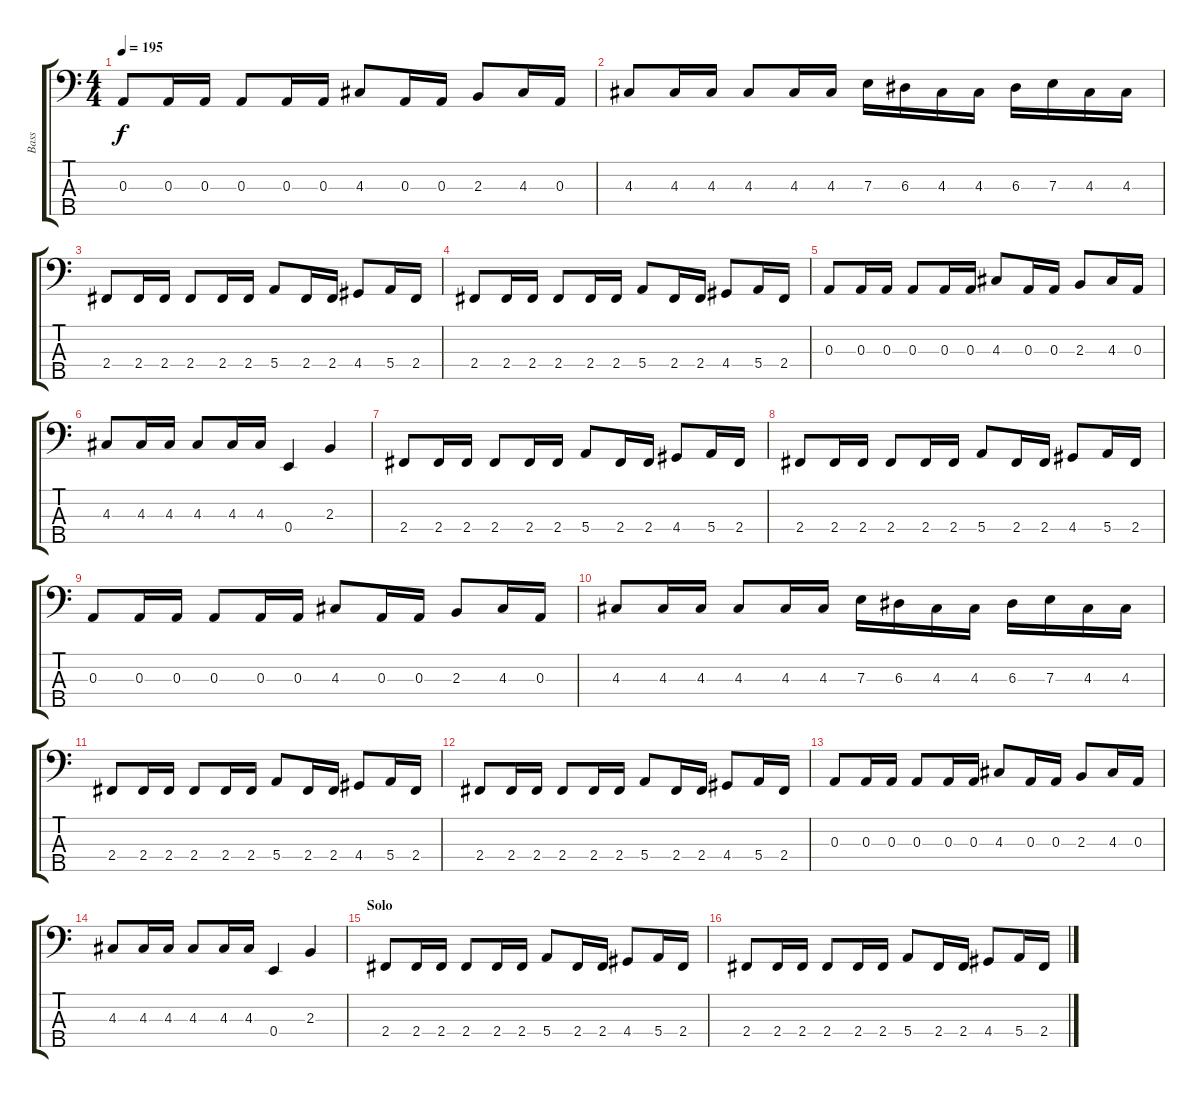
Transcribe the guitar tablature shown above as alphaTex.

\track ("Bass" "Bass") {instrument electricbasspick}
\staff {score tabs}
\tuning (G2 D2 A1 E1 B0) {hide}
\ts (4 4)
\tempo 195
\clef f4
\ks c
0.3.8{dy f} 0.3.16 0.3.16 0.3.8 0.3.16 0.3.16 4.3.8 0.3.16 0.3.16 2.3.8 4.3.16 0.3.16 |
4.3.8 4.3.16 4.3.16 4.3.8 4.3.16 4.3.16 7.3.16 6.3.16 4.3.16 4.3.16 6.3.16 7.3.16 4.3.16 4.3.16 |
2.4.8 2.4.16 2.4.16 2.4.8 2.4.16 2.4.16 5.4.8 2.4.16 2.4.16 4.4.8 5.4.16 2.4.16 |
2.4.8 2.4.16 2.4.16 2.4.8 2.4.16 2.4.16 5.4.8 2.4.16 2.4.16 4.4.8 5.4.16 2.4.16 |
0.3.8 0.3.16 0.3.16 0.3.8 0.3.16 0.3.16 4.3.8 0.3.16 0.3.16 2.3.8 4.3.16 0.3.16 |
4.3.8 4.3.16 4.3.16 4.3.8 4.3.16 4.3.16 0.4.4 2.3.4 |
2.4.8 2.4.16 2.4.16 2.4.8 2.4.16 2.4.16 5.4.8 2.4.16 2.4.16 4.4.8 5.4.16 2.4.16 |
2.4.8 2.4.16 2.4.16 2.4.8 2.4.16 2.4.16 5.4.8 2.4.16 2.4.16 4.4.8 5.4.16 2.4.16 |
0.3.8 0.3.16 0.3.16 0.3.8 0.3.16 0.3.16 4.3.8 0.3.16 0.3.16 2.3.8 4.3.16 0.3.16 |
4.3.8 4.3.16 4.3.16 4.3.8 4.3.16 4.3.16 7.3.16 6.3.16 4.3.16 4.3.16 6.3.16 7.3.16 4.3.16 4.3.16 |
2.4.8 2.4.16 2.4.16 2.4.8 2.4.16 2.4.16 5.4.8 2.4.16 2.4.16 4.4.8 5.4.16 2.4.16 |
2.4.8 2.4.16 2.4.16 2.4.8 2.4.16 2.4.16 5.4.8 2.4.16 2.4.16 4.4.8 5.4.16 2.4.16 |
0.3.8 0.3.16 0.3.16 0.3.8 0.3.16 0.3.16 4.3.8 0.3.16 0.3.16 2.3.8 4.3.16 0.3.16 |
4.3.8 4.3.16 4.3.16 4.3.8 4.3.16 4.3.16 0.4.4 2.3.4 |
\section ("" "Solo")
2.4.8 2.4.16 2.4.16 2.4.8 2.4.16 2.4.16 5.4.8 2.4.16 2.4.16 4.4.8 5.4.16 2.4.16 |
2.4.8 2.4.16 2.4.16 2.4.8 2.4.16 2.4.16 5.4.8 2.4.16 2.4.16 4.4.8 5.4.16 2.4.16
